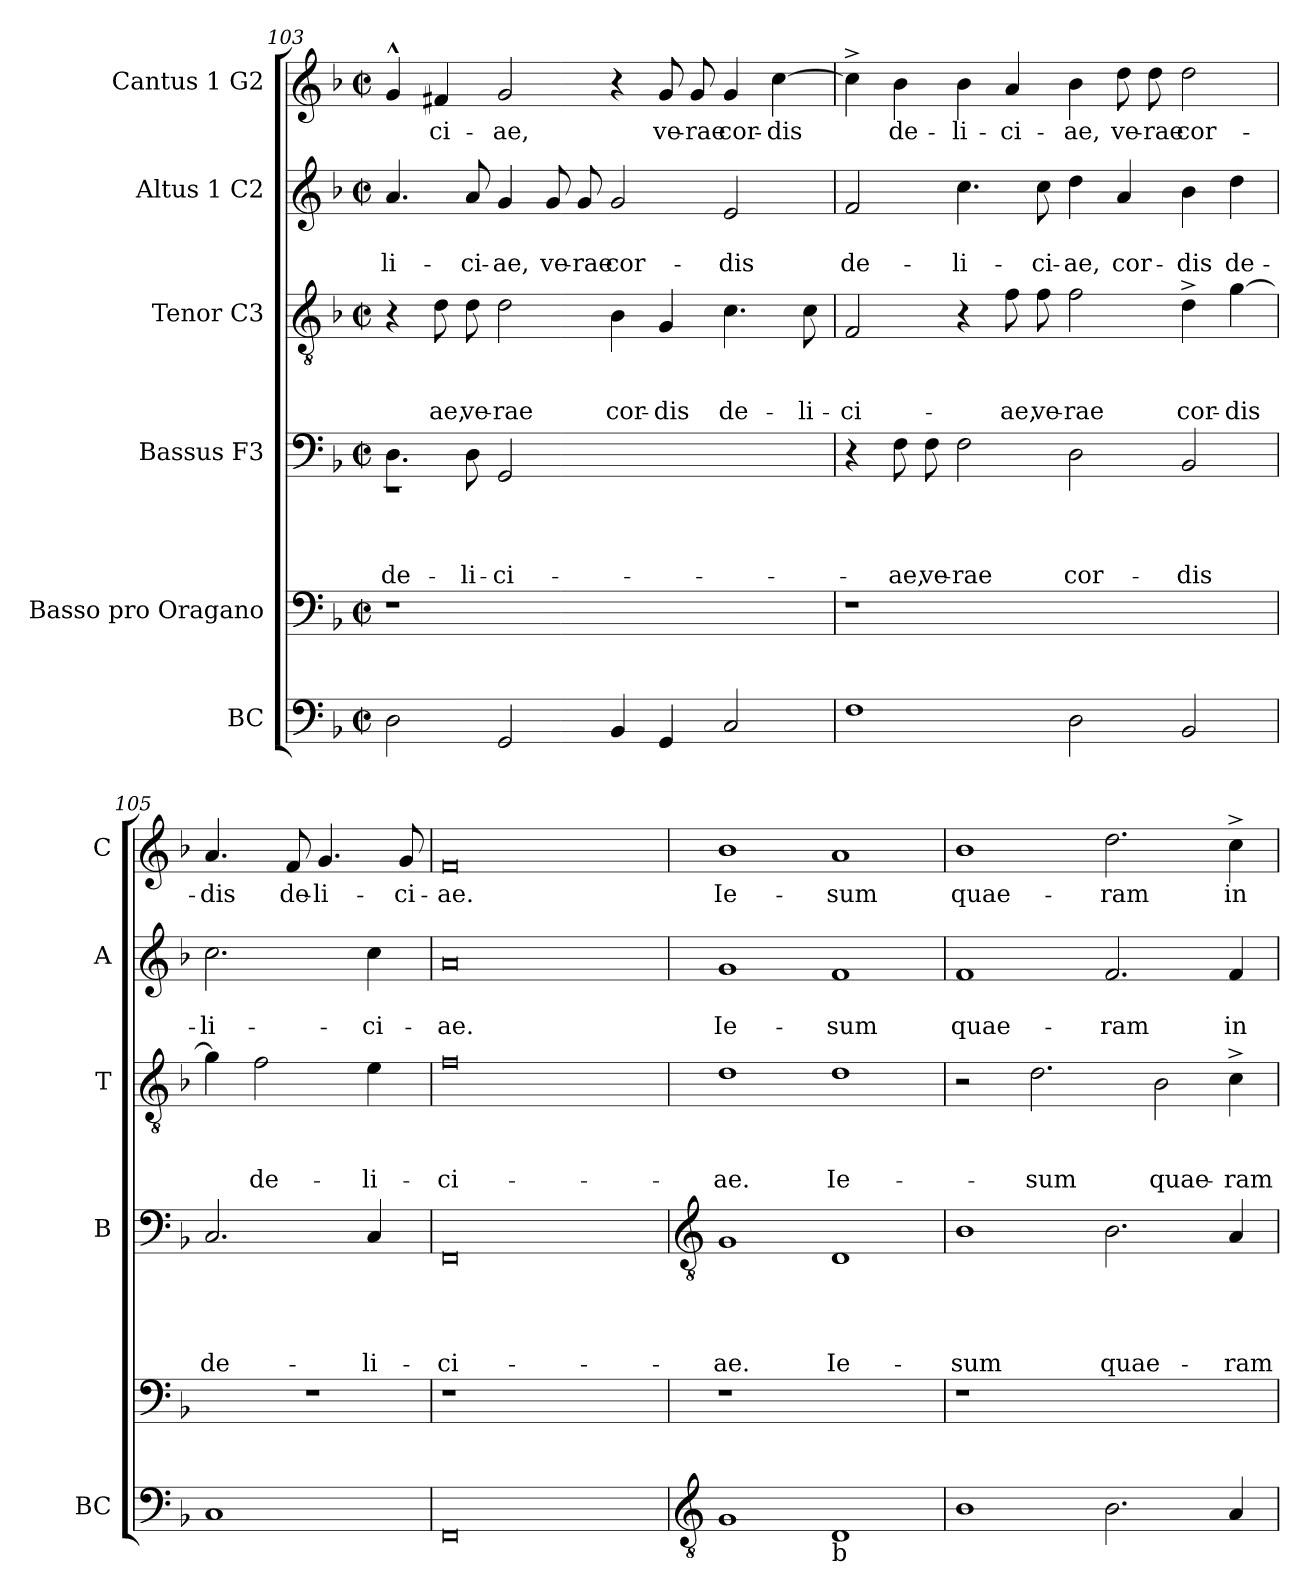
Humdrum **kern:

**kern	**kern	**kern	**text	**text	**text	**text	**kern	**text	**text	**text	**kern	**text	**text	**kern	**text
*part6	*part5	*part4	*part4	*part4	*part4	*part4	*part3	*part3	*part3	*part3	*part2	*part2	*part2	*part1	*part1
*staff6	*staff5	*staff4	*staff4	*staff4	*staff4	*staff4	*staff3	*staff3	*staff3	*staff3	*staff2	*staff2	*staff2	*staff1	*staff1
*I"BC	*I"Basso pro Oragano	*I"Bassus F3	*	*	*	*	*I"Tenor C3	*	*	*	*I"Altus 1 C2	*	*	*I"Cantus 1 G2	*
*I'BC	*	*I'B	*	*	*	*	*I'T	*	*	*	*I'A	*	*	*I'C	*
!!LO:LB:g=z
*clefF4	*clefF4	*clefF4	*	*	*	*	*clefGv2	*	*	*	*clefG2	*	*	*clefG2	*
*	*ITrd7c12	*	*	*	*	*	*	*	*	*	*	*	*	*	*
*k[b-]	*k[b-]	*k[b-]	*	*	*	*	*k[b-]	*	*	*	*k[b-]	*	*	*k[b-]	*
*F:	*F:	*F:	*	*	*	*	*F:	*	*	*	*F:	*	*	*F:	*
*M2/2	*M2/2	*M2/2	*	*	*	*	*M2/2	*	*	*	*M2/2	*	*	*M2/2	*
*met(c|)	*met(c|)	*met(c|)	*	*	*	*	*met(c|)	*	*	*	*met(c|)	*	*	*met(c|)	*
=103	=103	=103	=103	=103	=103	=103	=103	=103	=103	=103	=103	=103	=103	=103	=103
*	*	*^	*	*	*	*	*	*	*	*	*	*	*	*	*
!	!	!	!LO:N:vis=1	!	!	!	!LO:LY:b	!	!	!	!	!	!	!LO:LY:b	!	!
2D\	1r	4.D\	0rEE	.	.	.	de-	4r	.	.	.	4.a/	.	-li-	4g^^</	.
!	!	!	!	!	!	!	!	!	!	!	!LO:LY:b	!	!	!	!	!LO:LY:b
.	.	.	.	.	.	.	.	8d\	.	.	-ae,	.	.	.	4f#X/	-ci-
!	!	!	!	!	!	!	!LO:LY:b	!	!	!	!LO:LY:b:rj	!	!	!LO:LY:b	!	!
.	.	8D\	.	.	.	.	-li-	8d\	.	.	ve-	8a/	.	-ci-	.	.
!	!	!	!	!	!	!	!LO:LY:b	!	!	!	!LO:LY:b	!	!	!LO:LY:b	!	!LO:LY:b
2GG/	.	2GG/	.	.	.	.	-ci-	2d\	.	.	-rae	4g/	.	-ae,	2g/	-ae,
!	!	!	!	!	!	!	!	!	!	!	!	!	!	!LO:LY:b	!	!
.	.	.	.	.	.	.	.	.	.	.	.	8g/	.	ve-	.	.
!	!	!	!	!	!	!	!	!	!	!	!	!	!	!LO:LY:b:rj	!	!
.	.	.	.	.	.	.	.	.	.	.	.	8g/	.	-rae	.	.
!	!	!	!	!	!	!	!	!	!	!	!LO:LY:b	!	!	!LO:LY:b	!	!
4BB-</	1ryy	1ryy	.	.	.	.	.	4B-\	.	.	cor-	2g/	.	cor-	4r	.
!	!	!	!	!	!	!	!	!	!	!	!LO:LY:b	!	!	!	!	!LO:LY:b
4GG/	.	.	.	.	.	.	.	4G/	.	.	-dis	.	.	.	8g/	ve-
!	!	!	!	!	!	!	!	!	!	!	!	!	!	!	!	!LO:LY:b:rj
.	.	.	.	.	.	.	.	.	.	.	.	.	.	.	8g/	-rae
!	!	!	!	!	!	!	!	!	!	!	!LO:LY:b	!	!	!LO:LY:b	!	!LO:LY:b
2C/	.	.	.	.	.	.	.	4.c\	.	.	de-	2e/	.	-dis	4g/	cor-
!	!	!	!	!	!	!	!	!	!	!	!	!	!	!	!	!LO:LY:b:rj
.	.	.	.	.	.	.	.	.	.	.	.	.	.	.	[>4cc\	-dis
!	!	!	!	!	!	!	!	!	!	!	!LO:LY:b	!	!	!	!	!
.	.	.	.	.	.	.	.	8c\	.	.	-li-	.	.	.	.	.
*	*	*v	*v	*	*	*	*	*	*	*	*	*	*	*	*	*
=104	=104	=104	=104	=104	=104	=104	=104	=104	=104	=104	=104	=104	=104	=104	=104
!	!	!	!	!	!	!	!	!	!	!LO:LY:b:rj	!	!	!LO:LY:b	!	!
1F	1r	4r	.	.	.	.	2F/	.	.	-ci-	2f/	.	de-	4cc^>\]	.
!	!	!	!	!	!	!LO:LY:b	!	!	!	!	!	!	!	!	!LO:LY:b
.	.	8F\	.	.	.	-ae,	.	.	.	.	.	.	.	4b-\	de-
!	!	!	!	!	!	!LO:LY:b:rj	!	!	!	!	!	!	!	!	!
.	.	8F\	.	.	.	ve-	.	.	.	.	.	.	.	.	.
!	!	!	!	!	!	!LO:LY:b	!	!	!	!	!	!	!LO:LY:b	!	!LO:LY:b
.	.	2F\	.	.	.	-rae	4r	.	.	.	4.cc\	.	-li-	4b-\	-li-
!	!	!	!	!	!	!	!	!	!	!LO:LY:b	!	!	!	!	!LO:LY:b:rj
.	.	.	.	.	.	.	8f\	.	.	-ae,	.	.	.	4a/	-ci-
!	!	!	!	!	!	!	!	!	!	!LO:LY:b:rj	!	!	!LO:LY:b	!	!
.	.	.	.	.	.	.	8f\	.	.	ve-	8cc\	.	-ci-	.	.
!	!	!	!	!	!	!LO:LY:b	!	!	!	!LO:LY:b	!	!	!LO:LY:b	!	!LO:LY:b
2D\	1ryy	2D\	.	.	.	cor-	2f\	.	.	-rae	4dd\	.	-ae,	4b-\	-ae,
!	!	!	!	!	!	!	!	!	!	!	!	!	!LO:LY:b	!	!LO:LY:b
.	.	.	.	.	.	.	.	.	.	.	4a/	.	cor-	8dd\	ve-
!	!	!	!	!	!	!	!	!	!	!	!	!	!	!	!LO:LY:b:rj
.	.	.	.	.	.	.	.	.	.	.	.	.	.	8dd\	-rae
!	!	!	!	!	!	!LO:LY:b	!	!	!	!LO:LY:b	!	!	!LO:LY:b	!	!LO:LY:b
2BB-/	.	2BB-/	.	.	.	-dis	4d^>\	.	.	cor-	4b-\	.	-dis	2dd\	cor-
!	!	!	!	!	!	!	!	!	!	!LO:LY:b	!	!	!LO:LY:b	!	!
.	.	.	.	.	.	.	[>4g\	.	.	-dis	4dd\	.	de-	.	.
=105	=105	=105	=105	=105	=105	=105	=105	=105	=105	=105	=105	=105	=105	=105	=105
!	!	!	!	!	!	!LO:LY:b	!	!	!	!	!	!	!LO:LY:b	!	!LO:LY:b
1C	1r	2.C/	.	.	.	de-	4g\]	.	.	.	2.cc\	.	-li-	4.a/	-dis
!	!	!	!	!	!	!	!	!	!	!LO:LY:b	!	!	!	!	!
.	.	.	.	.	.	.	2f\	.	.	de-	.	.	.	.	.
!	!	!	!	!	!	!	!	!	!	!	!	!	!	!	!LO:LY:b
.	.	.	.	.	.	.	.	.	.	.	.	.	.	8f/	de-
!	!	!	!	!	!	!	!	!	!	!	!	!	!	!	!LO:LY:b:rj
.	.	.	.	.	.	.	.	.	.	.	.	.	.	4.g/	-li-
!	!	!	!	!	!	!LO:LY:b	!	!	!	!LO:LY:b	!	!	!LO:LY:b	!	!
.	.	4C/	.	.	.	-li-	4e\	.	.	-li-	4cc\	.	-ci-	.	.
!	!	!	!	!	!	!	!	!	!	!	!	!	!	!	!LO:LY:b
.	.	.	.	.	.	.	.	.	.	.	.	.	.	8g/	-ci-
=106	=106	=106	=106	=106	=106	=106	=106	=106	=106	=106	=106	=106	=106	=106	=106
!	!	!	!	!	!	!LO:LY:b	!	!	!	!LO:LY:b	!	!	!LO:LY:b	!	!LO:LY:b
0FF	1r	0FF	.	.	.	-ci-	0f	.	.	-ci-	0a	.	-ae.	0f	-ae.
.	1ryy	.	.	.	.	.	.	.	.	.	.	.	.	.	.
!!LO:PB:g=z
=107!	=107!	=107!	=107!	=107!	=107!	=107!	=107!	=107!	=107!	=107!	=107!	=107!	=107!	=107!	=107!
*clefGv2	*	*clefGv2	*	*	*	*	*	*	*	*	*	*	*	*	*
!	!	!	!	!	!	!LO:LY:b	!	!	!	!LO:LY:b	!	!	!LO:LY:b	!	!LO:LY:b
1G	1r	1G	.	.	.	-ae.	1d	.	.	-ae.	1g	.	Ie-	1b-	Ie-
!LO:TX:b:t=b	!	!	!	!	!	!	!	!	!	!	!	!	!	!	!
!	!	!	!	!	!	!LO:LY:b	!	!	!	!LO:LY:b	!	!	!LO:LY:b	!	!LO:LY:b
1D	1ryy	1D	.	.	.	Ie-	1d	.	.	Ie-	1f	.	-sum	1a	-sum
=108	=108	=108	=108	=108	=108	=108	=108	=108	=108	=108	=108	=108	=108	=108	=108
!	!	!	!	!	!	!LO:LY:b	!	!	!	!	!	!	!LO:LY:b	!	!LO:LY:b
1B-	1r	1B-	.	.	.	-sum	2r	.	.	.	1f	.	quae-	1b-	quae-
!	!	!	!	!	!	!	!	!	!	!LO:LY:b	!	!	!	!	!
.	.	.	.	.	.	.	2.d\	.	.	-sum	.	.	.	.	.
!	!	!	!	!	!	!LO:LY:b	!	!	!	!	!	!	!LO:LY:b	!	!LO:LY:b
2.B-\	1ryy	2.B-\	.	.	.	quae-	.	.	.	.	2.f/	.	-ram	2.dd\	-ram
!	!	!	!	!	!	!	!	!	!	!LO:LY:b	!	!	!	!	!
.	.	.	.	.	.	.	2B-\	.	.	quae-	.	.	.	.	.
!	!	!	!	!	!	!LO:LY:b	!	!	!	!LO:LY:b	!	!	!LO:LY:b	!	!LO:LY:b
4A</	.	4A/	.	.	.	-ram	4c^>\	.	.	-ram	4f/	.	in	4cc^>\	in
=	=	=	=	=	=	=	=	=	=	=	=	=	=	=	=
*-	*-	*-	*-	*-	*-	*-	*-	*-	*-	*-	*-	*-	*-	*-	*-
